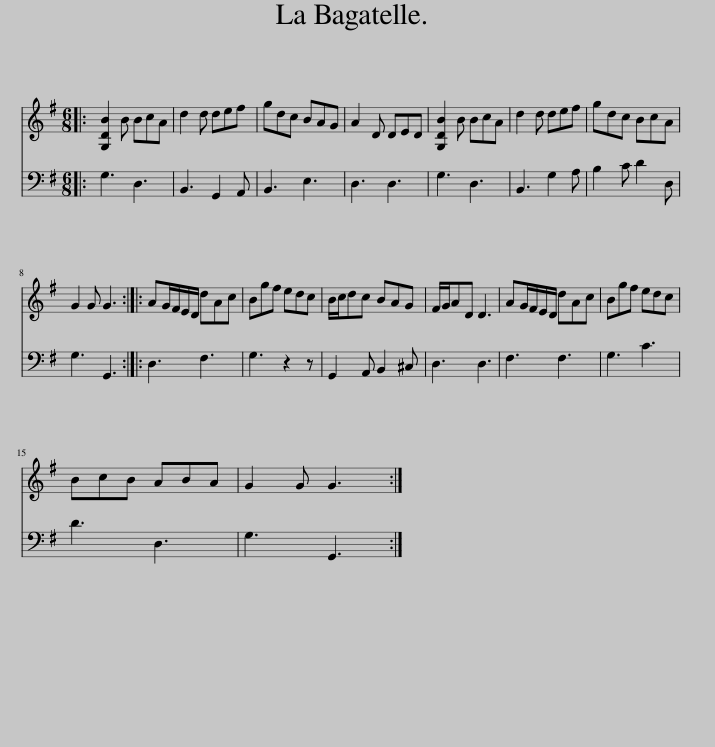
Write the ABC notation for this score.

X:1
%%score 1 2
L:1/8
M:6/8
I:linebreak $
K:G
V:1 treble
V:2 bass
V:1
|: [G,DB]2 B BcA | d2 d def | gdc BAG | A2 D DED | [G,DB]2 B BcA | %5
 d2 d def | gdc BcA |$ G2 G G3 :: AG/F/E/D/ dAc | Bgf edc | %10
 B/c/dc BAG | F/G/AD D3 | AG/F/E/D/ dAc | Bgf edc |$ BcB ABA | %15
 G2 G G3 :| %16
V:2
|: G,3 D,3 | B,,3 G,,2 A,, | B,,3 E,3 | D,3 D,3 | G,3 D,3 | %5
 B,,3 G,2 A, | B,2 C D2 D, |$ G,3 G,,3 :: D,3 F,3 | G,3 z2 z | %10
 G,,2 A,, B,,2 ^C, | D,3 D,3 | F,3 F,3 | G,3 C3 |$ D3 D,3 | %15
 G,3 G,,3 :| %16
